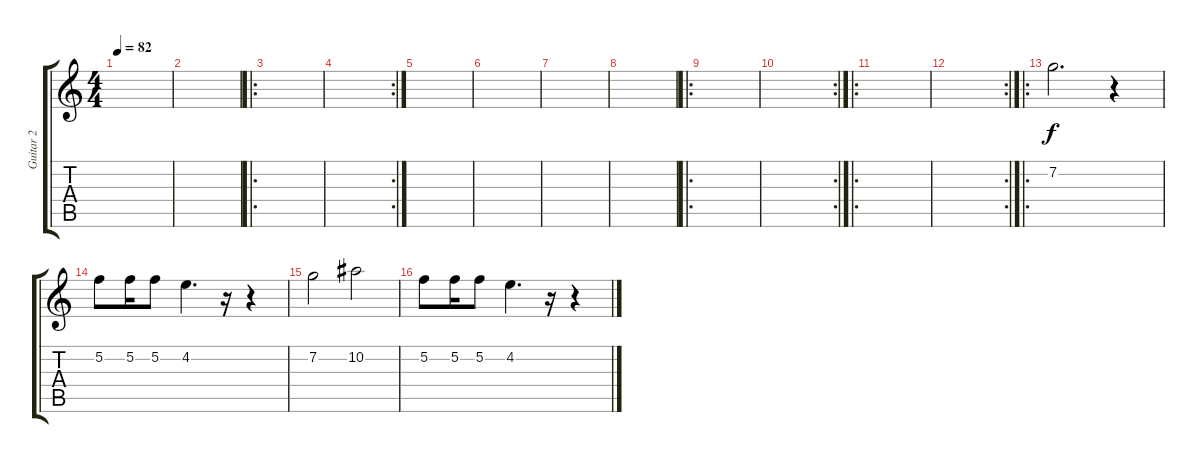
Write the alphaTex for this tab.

\track ("Guitar 2" "Guitar 2") {instrument distortionguitar}
\staff {score tabs}
\tuning (E4 C4 G3 C3 G2 C2) {hide}
\ts (4 4)
\tempo 82
\clef g2
\ks c
|
|
\ro
|
\rc 2
|
|
|
|
|
\ro
|
\rc 2
|
\ro
|
\rc 2
|
\ro
7.2.2{d} r.4 |
5.2.8 5.2.16 5.2.8 4.2.4{d} r.16 r.4 |
7.2.2 10.2.2 |
5.2.8 5.2.16 5.2.8 4.2.4{d} r.16 r.4
